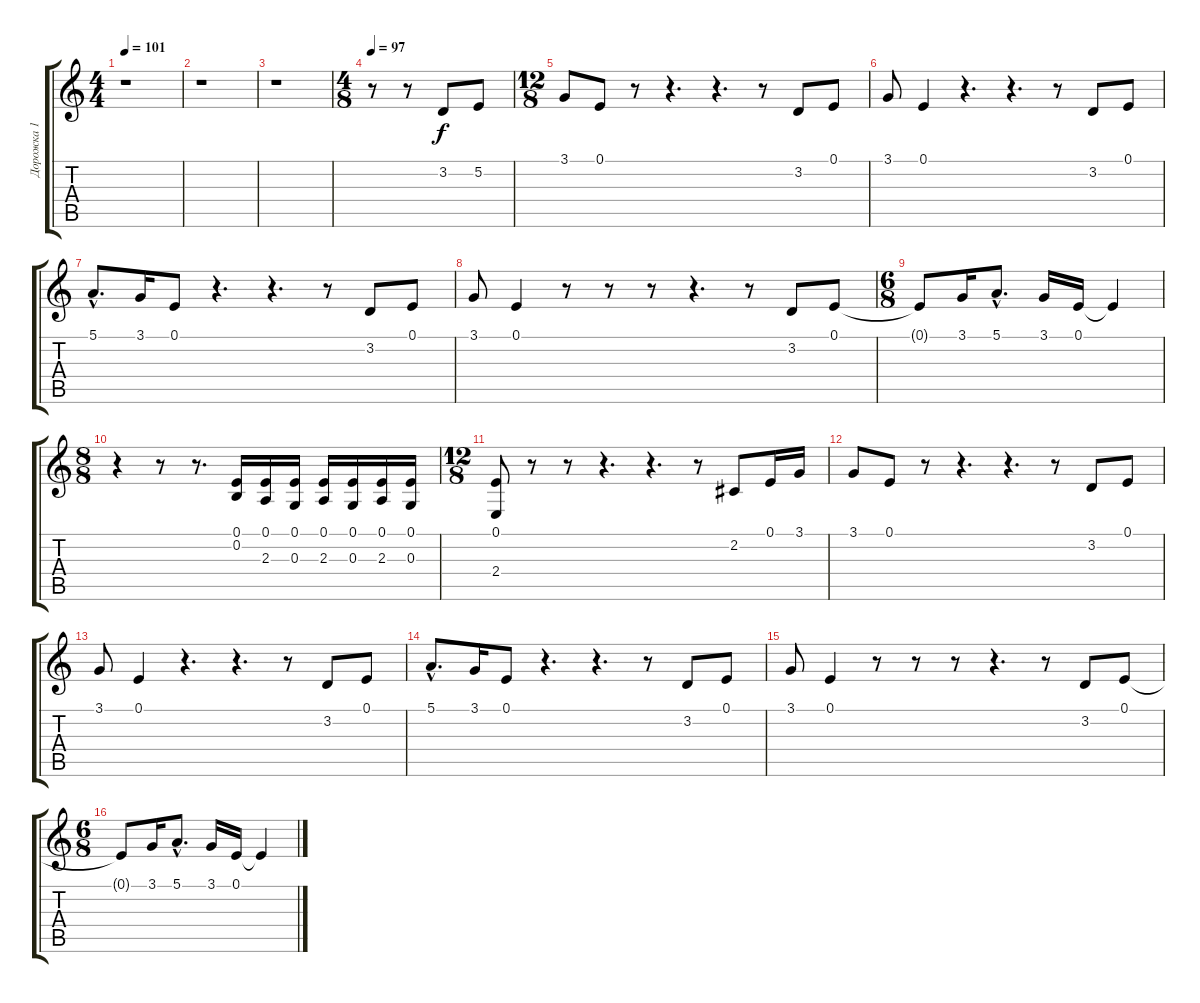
\track ("Дорожка 1" "Дорожка 1") {instrument brasssection}
\staff {score tabs}
\tuning (E4 B3 G3 D3 A2 E2) {hide}
\ts (4 4)
\tempo 101
\clef g2
\ks c
r.1{dy f} |
r.1 |
r.1 |
\ts (4 8)
\tempo 97
r.8 r.8 3.2.8{volume 7 instrument honkytonkpiano} 5.2.8 |
\ts (12 8)
3.1.8 0.1.8 r.8 r.4{d} r.4{d} r.8 3.2.8 0.1.8 |
3.1.8 0.1.4 r.4{d} r.4{d} r.8 3.2.8 0.1.8 |
5.1{hac}.8{d} 3.1.16 0.1.8 r.4{d} r.4{d} r.8 3.2.8 0.1.8 |
3.1.8 0.1.4 r.8 r.8 r.8 r.4{d} r.8 3.2.8 0.1.8 |
\ts (6 8)
0.1{t}.8 3.1.16 5.1{hac}.8{d} 3.1.16 0.1.16 0.1{t}.4 |
\ts (8 8)
r.4 r.8 r.8{d} (0.1 0.2).16 (0.1 2.3).16 (0.1 0.3).16 (0.1 2.3).16 (0.1 0.3).16 (0.1 2.3).16 (0.1 0.3).16 |
\ts (12 8)
(0.1 2.4).8 r.8 r.8 r.4{d} r.4{d} r.8 2.2.8 0.1.16 3.1.16 |
3.1.8 0.1.8 r.8 r.4{d} r.4{d} r.8 3.2.8 0.1.8 |
3.1.8 0.1.4 r.4{d} r.4{d} r.8 3.2.8 0.1.8 |
5.1{hac}.8{d} 3.1.16 0.1.8 r.4{d} r.4{d} r.8 3.2.8 0.1.8 |
3.1.8 0.1.4 r.8 r.8 r.8 r.4{d} r.8 3.2.8 0.1.8 |
\ts (6 8)
0.1{t}.8 3.1.16 5.1{hac}.8{d} 3.1.16 0.1.16 0.1{t}.4
